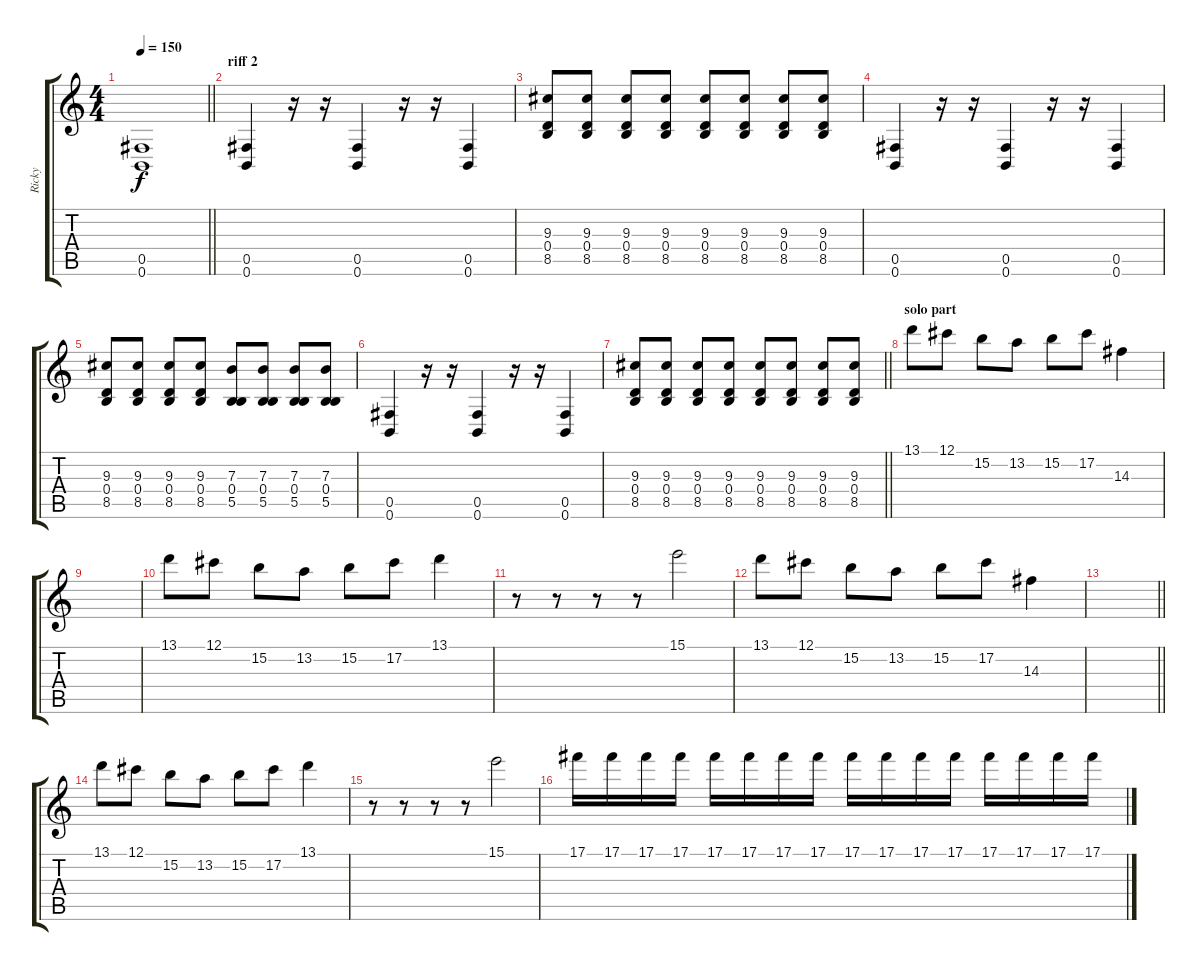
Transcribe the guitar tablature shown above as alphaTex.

\track ("Ricky" "Ricky") {instrument overdrivenguitar}
\staff {score tabs}
\tuning (Db4 Ab3 E3 B2 Gb2 B1) {hide}
\ts (4 4)
\tempo 150
\clef g2
\barLineRight lightlight
\ks c
(0.5 0.6).1{dy f} |
\section ("" "riff 2")
(0.5 0.6).4 r.16 r.16 (0.5 0.6).4 r.16 r.16 (0.5 0.6).4 |
(9.3 0.4 8.5).8 (9.3 0.4 8.5).8 (9.3 0.4 8.5).8 (9.3 0.4 8.5).8 (9.3 0.4 8.5).8 (9.3 0.4 8.5).8 (9.3 0.4 8.5).8 (9.3 0.4 8.5).8 |
(0.5 0.6).4 r.16 r.16 (0.5 0.6).4 r.16 r.16 (0.5 0.6).4 |
(9.3 0.4 8.5).8 (9.3 0.4 8.5).8 (9.3 0.4 8.5).8 (9.3 0.4 8.5).8 (7.3 0.4 5.5).8 (7.3 0.4 5.5).8 (7.3 0.4 5.5).8 (7.3 0.4 5.5).8 |
(0.5 0.6).4 r.16 r.16 (0.5 0.6).4 r.16 r.16 (0.5 0.6).4 |
\barLineRight lightlight
(9.3 0.4 8.5).8 (9.3 0.4 8.5).8 (9.3 0.4 8.5).8 (9.3 0.4 8.5).8 (9.3 0.4 8.5).8 (9.3 0.4 8.5).8 (9.3 0.4 8.5).8 (9.3 0.4 8.5).8 |
\section ("" "solo part")
13.1.8 12.1.8 15.2.8 13.2.8 15.2.8 17.2.8 14.3.4 |
|
13.1.8 12.1.8 15.2.8 13.2.8 15.2.8 17.2.8 13.1.4 |
r.8 r.8 r.8 r.8 15.1.2 |
13.1.8 12.1.8 15.2.8 13.2.8 15.2.8 17.2.8 14.3.4 |
\barLineRight lightlight
|
13.1.8 12.1.8 15.2.8 13.2.8 15.2.8 17.2.8 13.1.4 |
r.8 r.8 r.8 r.8 15.1.2 |
17.1.16 17.1.16 17.1.16 17.1.16 17.1.16 17.1.16 17.1.16 17.1.16 17.1.16 17.1.16 17.1.16 17.1.16 17.1.16 17.1.16 17.1.16 17.1.16
